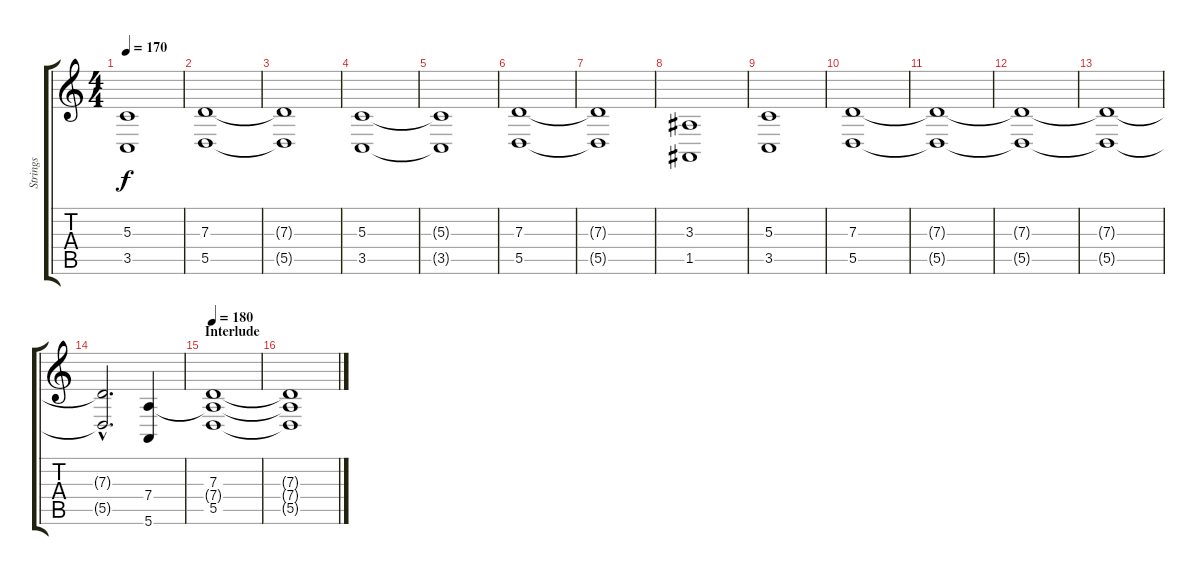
\track ("Strings" "Strings") {instrument synthstrings2}
\staff {score tabs}
\tuning (E4 B3 G3 D3 A2 E2) {hide}
\ts (4 4)
\tempo 170
\clef g2
\ks c
(5.3 3.5).1{dy f} |
(7.3 5.5).1 |
(7.3{t} 5.5{t}).1 |
(5.3 3.5).1 |
(5.3{t} 3.5{t}).1 |
(7.3 5.5).1 |
(7.3{t} 5.5{t}).1 |
(3.3 1.5).1 |
(5.3 3.5).1 |
(7.3 5.5).1 |
(7.3{t} 5.5{t}).1 |
(7.3{t} 5.5{t}).1 |
(7.3{t} 5.5{t}).1 |
(7.3{hac t} 5.5{hac t}).2{d} (7.4 5.6).4 |
\section ("" "Interlude")
\tempo 180
(7.3 7.4{t} 5.5).1 |
(7.3{t} 7.4{t} 5.5{t}).1
